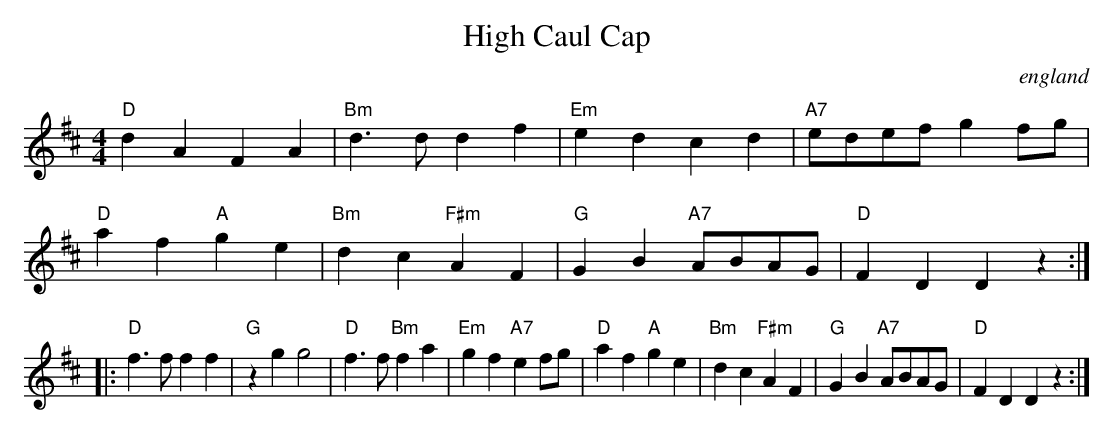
X:1
T:High Caul Cap
O:england
M:4/4
L:1/4
K:D
"D"dA FA|"Bm"d3/2d/2 df|"Em"ed cd|"A7"e/2d/2e/2f/2 gf/2g/2|
"D"af "A"ge|"Bm"dc "F#m"AF|"G"GB "A7"A/2B/2A/2G/2|"D"FD Dz::
"D"f3/2f/2 ff|"G"zg g2|"D"f3/2f/2 "Bm"fa|"Em"gf "A7"ef/2g/2|"D"af "A"ge|\
"Bm"dc "F#m"AF|"G"GB "A7"A/2B/2A/2G/2|"D"FD Dz:|
